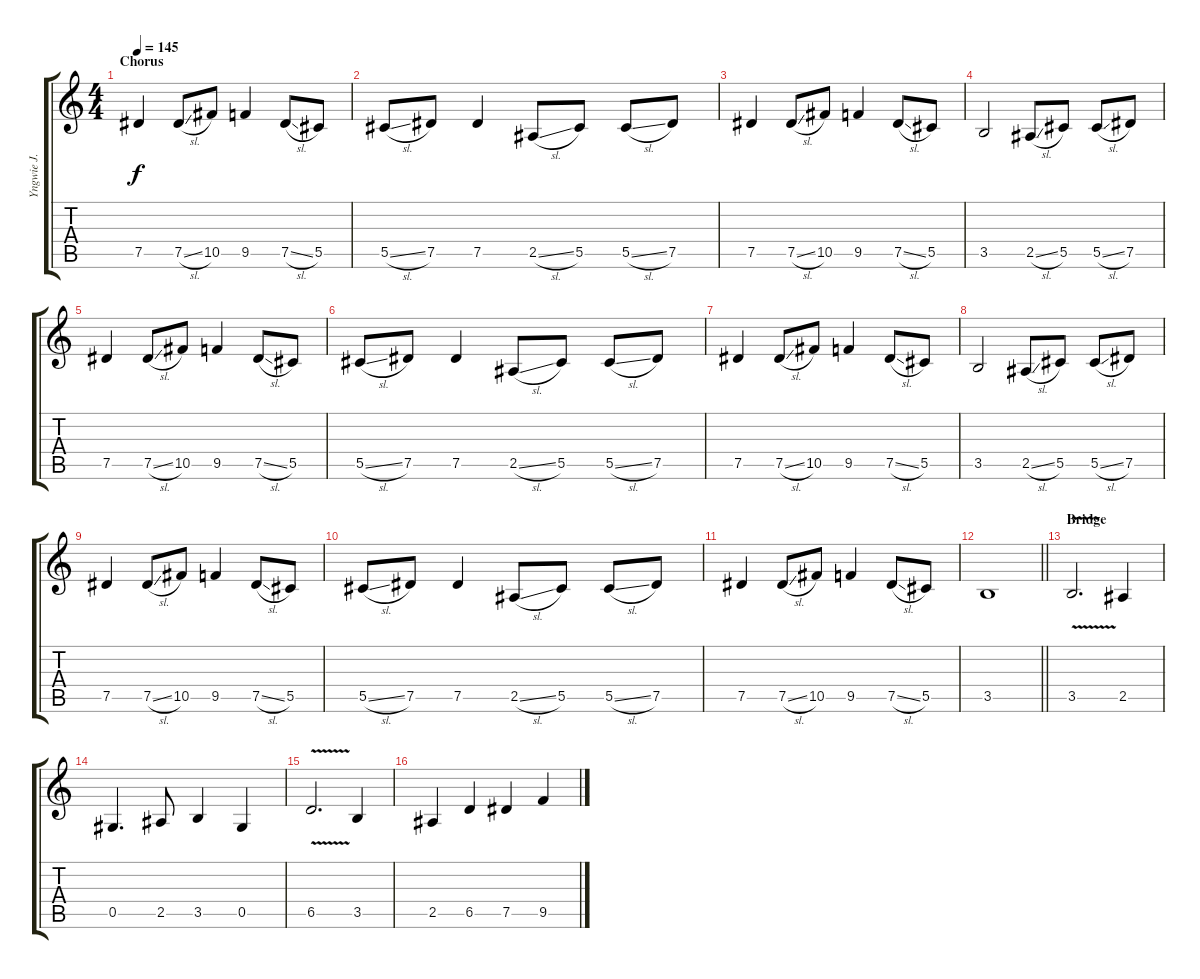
\track ("Yngwie J. Malmsteen" "Yngwie J. ") {instrument overdrivenguitar}
\staff {score tabs}
\tuning (Eb4 Bb3 Gb3 Db3 Ab2 Eb2) {hide}
\ts (4 4)
\section ("" "Chorus")
\tempo 145
\clef g2
\ks c
7.5.4{dy f} 7.5{sl}.8 10.5.8 9.5.4 7.5{sl}.8 5.5.8 |
5.5{sl}.8 7.5.8 7.5.4 2.5{sl}.8 5.5.8 5.5{sl}.8 7.5.8 |
7.5.4 7.5{sl}.8 10.5.8 9.5.4 7.5{sl}.8 5.5.8 |
3.5.2 2.5{sl}.8 5.5.8 5.5{sl}.8 7.5.8 |
7.5.4 7.5{sl}.8 10.5.8 9.5.4 7.5{sl}.8 5.5.8 |
5.5{sl}.8 7.5.8 7.5.4 2.5{sl}.8 5.5.8 5.5{sl}.8 7.5.8 |
7.5.4 7.5{sl}.8 10.5.8 9.5.4 7.5{sl}.8 5.5.8 |
3.5.2 2.5{sl}.8 5.5.8 5.5{sl}.8 7.5.8 |
7.5.4 7.5{sl}.8 10.5.8 9.5.4 7.5{sl}.8 5.5.8 |
5.5{sl}.8 7.5.8 7.5.4 2.5{sl}.8 5.5.8 5.5{sl}.8 7.5.8 |
7.5.4 7.5{sl}.8 10.5.8 9.5.4 7.5{sl}.8 5.5.8 |
\barLineRight lightlight
3.5.1 |
\section ("" "Bridge")
3.5{v}.2{d} 2.5.4 |
0.5.4{d} 2.5.8 3.5.4 0.5.4 |
6.5{v}.2{d} 3.5.4 |
2.5.4 6.5.4 7.5.4 9.5.4
